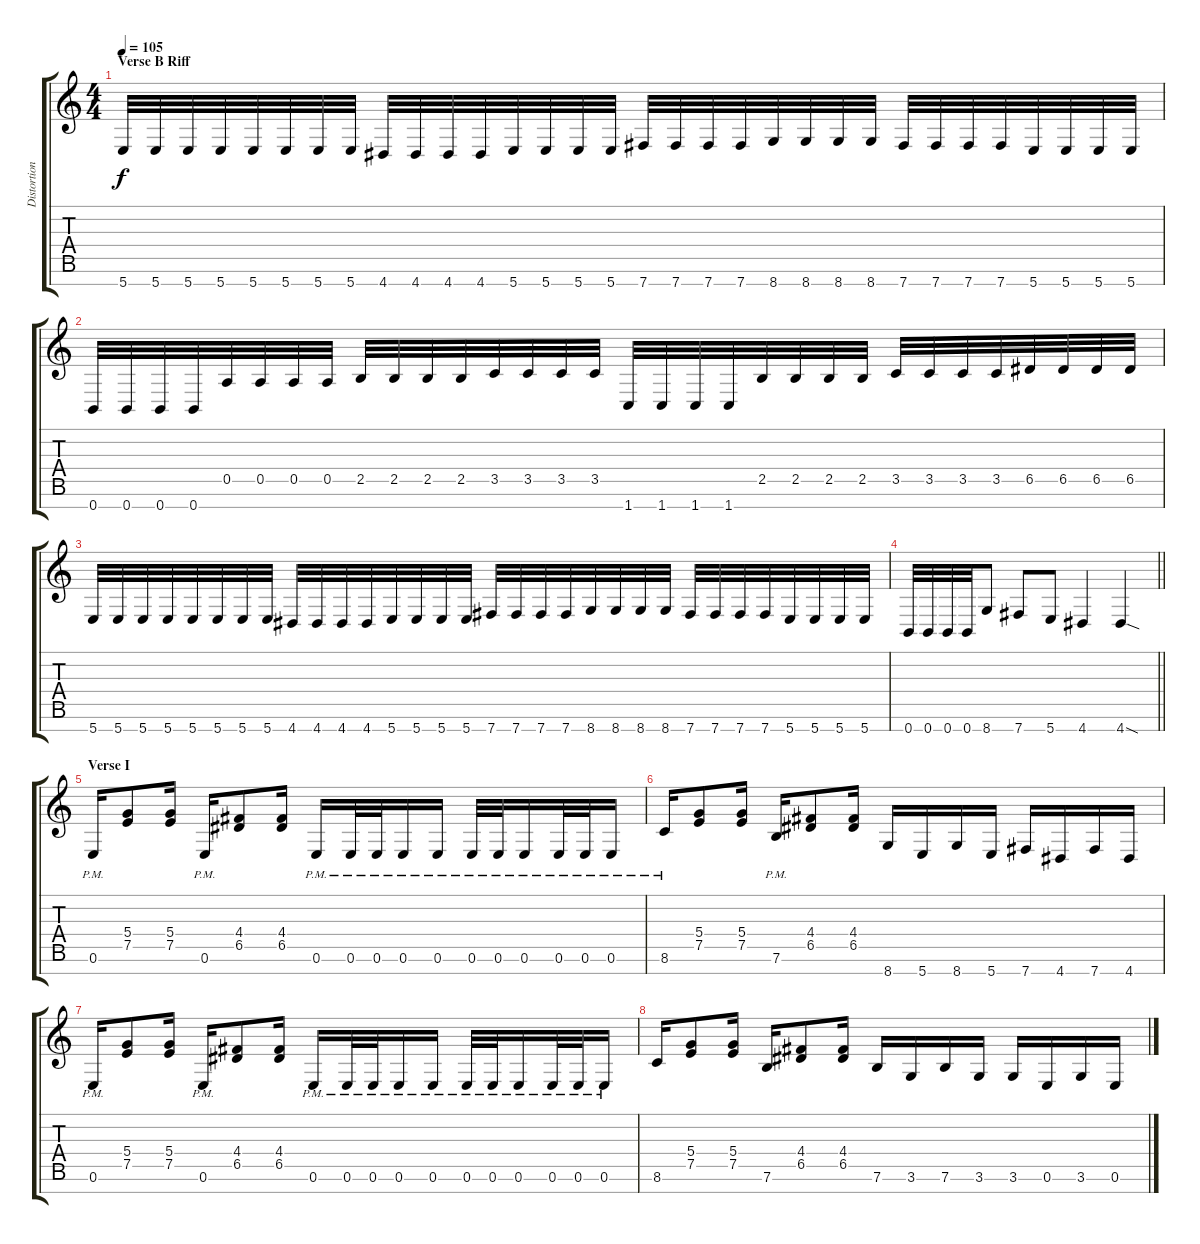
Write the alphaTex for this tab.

\track ("Distortion Guitar II" "Distortion") {instrument distortionguitar}
\staff {score tabs}
\tuning (E4 B3 G3 D3 A2 E2 B1) {hide}
\ts (4 4)
\section ("" "Verse B Riff")
\tempo 105
\clef g2
\ks c
5.7.32{dy f} 5.7.32 5.7.32 5.7.32 5.7.32 5.7.32 5.7.32 5.7.32 4.7.32 4.7.32 4.7.32 4.7.32 5.7.32 5.7.32 5.7.32 5.7.32 7.7.32 7.7.32 7.7.32 7.7.32 8.7.32 8.7.32 8.7.32 8.7.32 7.7.32 7.7.32 7.7.32 7.7.32 5.7.32 5.7.32 5.7.32 5.7.32 |
0.7.32 0.7.32 0.7.32 0.7.32 0.5.32 0.5.32 0.5.32 0.5.32 2.5.32 2.5.32 2.5.32 2.5.32 3.5.32 3.5.32 3.5.32 3.5.32 1.7.32 1.7.32 1.7.32 1.7.32 2.5.32 2.5.32 2.5.32 2.5.32 3.5.32 3.5.32 3.5.32 3.5.32 6.5.32 6.5.32 6.5.32 6.5.32 |
5.7.32 5.7.32 5.7.32 5.7.32 5.7.32 5.7.32 5.7.32 5.7.32 4.7.32 4.7.32 4.7.32 4.7.32 5.7.32 5.7.32 5.7.32 5.7.32 7.7.32 7.7.32 7.7.32 7.7.32 8.7.32 8.7.32 8.7.32 8.7.32 7.7.32 7.7.32 7.7.32 7.7.32 5.7.32 5.7.32 5.7.32 5.7.32 |
\barLineRight lightlight
0.7.32 0.7.32 0.7.32 0.7.32 8.7.8 7.7.8 5.7.8 4.7.4 4.7{sod}.4 |
\section ("" "Verse I")
0.6{pm}.16 (5.4 7.5).8 (5.4 7.5).16 0.6{pm}.16 (4.4 6.5).8 (4.4 6.5).16 0.6{pm}.16 0.6{pm}.32 0.6{pm}.32 0.6{pm}.16 0.6{pm}.16 0.6{pm}.32 0.6{pm}.32 0.6{pm}.16 0.6{pm}.32 0.6{pm}.32 0.6{pm}.16 |
8.6{pm}.16 (5.4 7.5).8 (5.4 7.5).16 7.6{pm}.16 (4.4 6.5).8 (4.4 6.5).16 8.7.16 5.7.16 8.7.16 5.7.16 7.7.16 4.7.16 7.7.16 4.7.16 |
0.6{pm}.16 (5.4 7.5).8 (5.4 7.5).16 0.6{pm}.16 (4.4 6.5).8 (4.4 6.5).16 0.6{pm}.16 0.6{pm}.32 0.6{pm}.32 0.6{pm}.16 0.6{pm}.16 0.6{pm}.32 0.6{pm}.32 0.6{pm}.16 0.6{pm}.32 0.6{pm}.32 0.6{pm}.16 |
8.6.16 (5.4 7.5).8 (5.4 7.5).16 7.6.16 (4.4 6.5).8 (4.4 6.5).16 7.6.16 3.6.16 7.6.16 3.6.16 3.6.16 0.6.16 3.6.16 0.6.16
